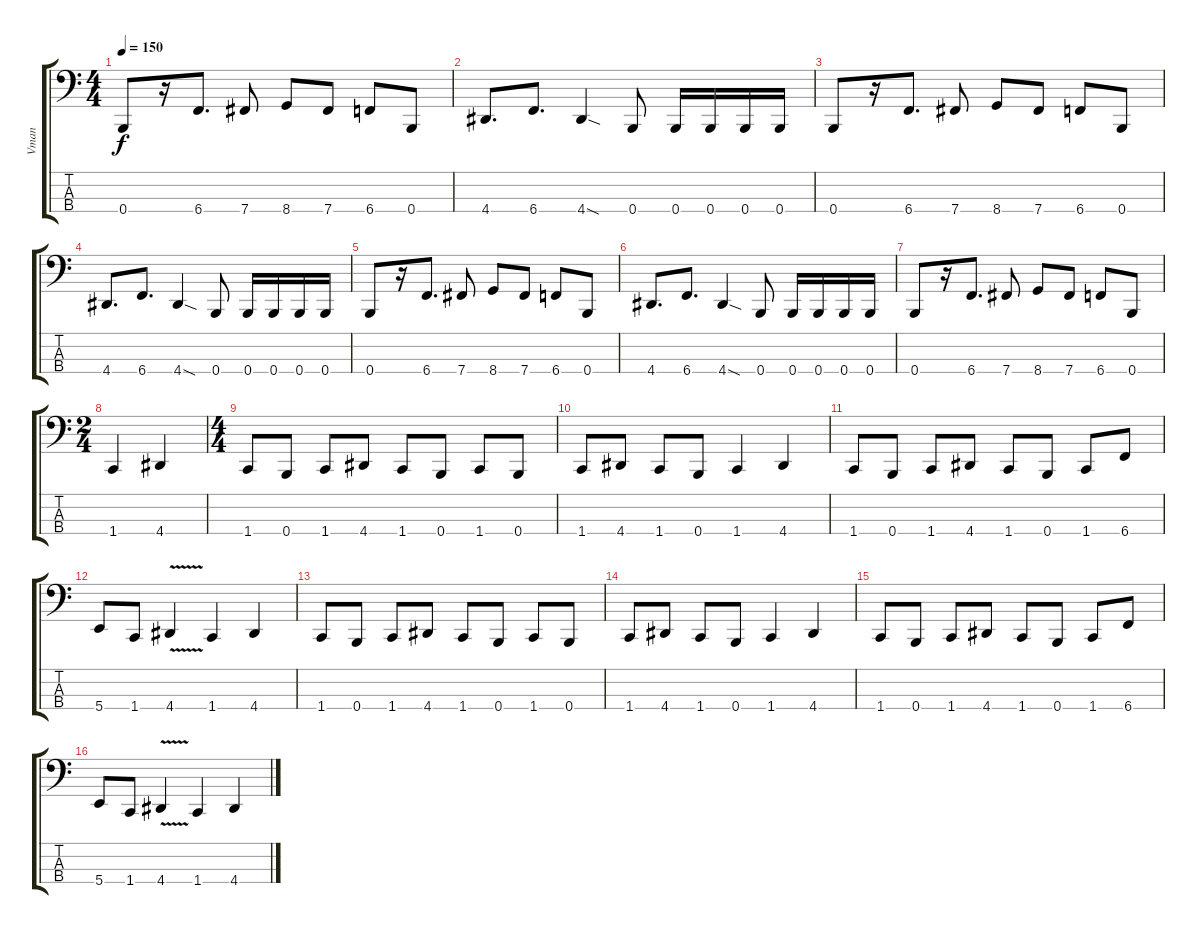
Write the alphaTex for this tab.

\track ("Vman" "Vman") {instrument electricbasspick}
\staff {score tabs}
\tuning (E2 B1 Gb1 B0) {hide}
\ts (4 4)
\tempo 150
\clef f4
\ks c
0.4.8{dy f} r.16 6.4.8{d} 7.4.8 8.4.8 7.4.8 6.4.8 0.4.8 |
4.4.8{d} 6.4.8{d} 4.4{sod}.4 0.4.8 0.4.16 0.4.16 0.4.16 0.4.16 |
0.4.8 r.16 6.4.8{d} 7.4.8 8.4.8 7.4.8 6.4.8 0.4.8 |
4.4.8{d} 6.4.8{d} 4.4{sod}.4 0.4.8 0.4.16 0.4.16 0.4.16 0.4.16 |
0.4.8 r.16 6.4.8{d} 7.4.8 8.4.8 7.4.8 6.4.8 0.4.8 |
4.4.8{d} 6.4.8{d} 4.4{sod}.4 0.4.8 0.4.16 0.4.16 0.4.16 0.4.16 |
0.4.8 r.16 6.4.8{d} 7.4.8 8.4.8 7.4.8 6.4.8 0.4.8 |
\ts (2 4)
1.4.4 4.4.4 |
\ts (4 4)
1.4.8 0.4.8 1.4.8 4.4.8 1.4.8 0.4.8 1.4.8 0.4.8 |
1.4.8 4.4.8 1.4.8 0.4.8 1.4.4 4.4.4 |
1.4.8 0.4.8 1.4.8 4.4.8 1.4.8 0.4.8 1.4.8 6.4.8 |
5.4.8 1.4.8 4.4{v}.4 1.4.4 4.4.4 |
1.4.8 0.4.8 1.4.8 4.4.8 1.4.8 0.4.8 1.4.8 0.4.8 |
1.4.8 4.4.8 1.4.8 0.4.8 1.4.4 4.4.4 |
1.4.8 0.4.8 1.4.8 4.4.8 1.4.8 0.4.8 1.4.8 6.4.8 |
5.4.8 1.4.8 4.4{v}.4 1.4.4 4.4.4
